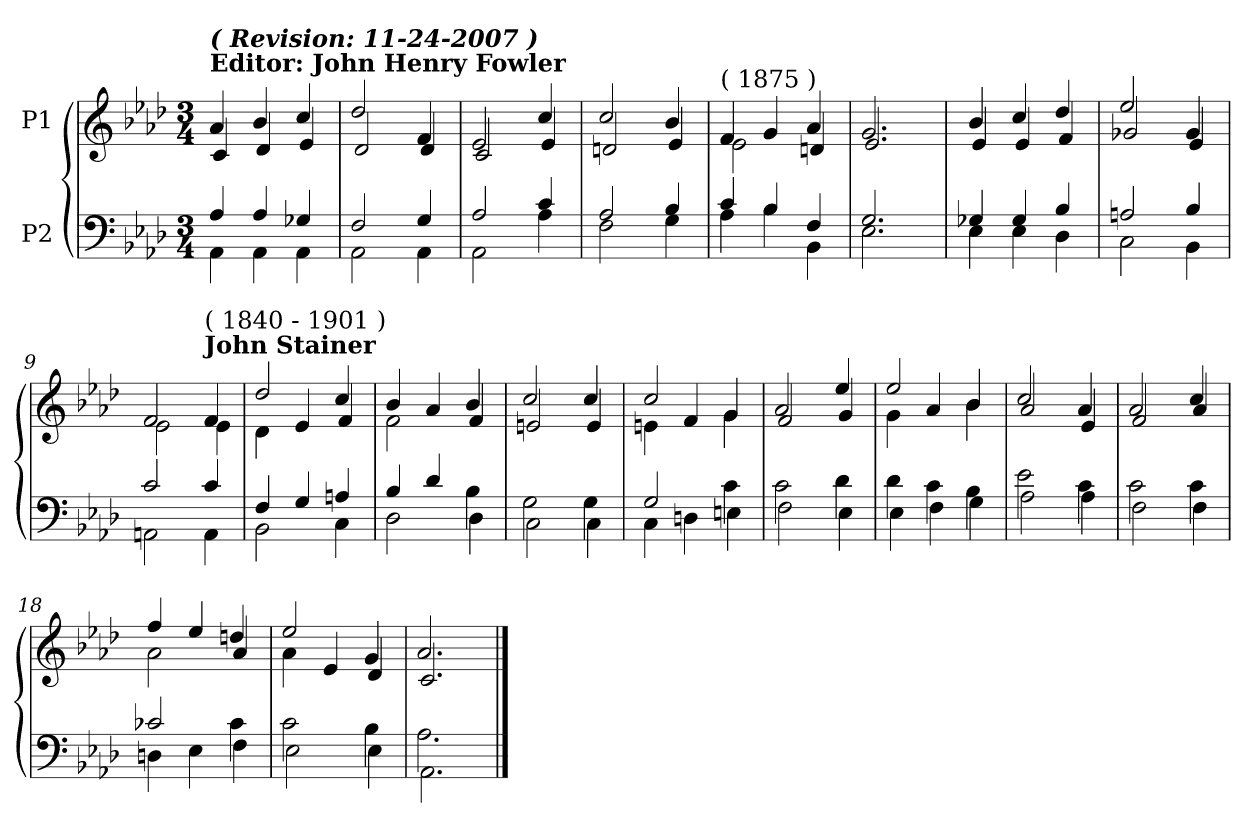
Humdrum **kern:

**kern	**kern
*part2	*part1
*staff2	*staff1
*I"P2	*I"P1
!!LO:PB:g=z
*clefF4	*clefG2
*k[b-e-a-d-]	*k[b-e-a-d-]
*A-:	*A-:
*M3/4	*M3/4
*MM113	*MM113
=1	=1
*^	*^
!	!	!LO:TX:a:B:t=Editor&colon; John Henry Fowler	!
!	!	!LO:TX:a:Bi:t=( Revision&colon; 11-24-2007 )	!
4A-i/	4AA-i\	4a-i/	4ci/
4A-i/	4AA-i\	4b-i/	4d-i/
4G-Xi/	4AA-i\	4cci/	4e-i/
=2	=2	=2	=2
2Fi/	2AA-i\	2dd-i/	2d-i/
4Gi/	4AA-i\	4fi/	4d-i/
=3	=3	=3	=3
2A-i/	2AA-i\	2e-i/	2ci/
4ci/	4A-i\	4cci/	4e-i/
=4	=4	=4	=4
2A-i/	2Fi\	2cci/	2dni/
4B-i/	4Gi\	4b-i/	4e-i/
=5	=5	=5	=5
!	!	!LO:TX:a:t=( 1875 )	!
4ci/	4A-i\	4fi/	2e-i\
4B-i/	4B-i\	4gi/	.
4Fi/	4BB-i\	4a-i/	4dni/
=6	=6	=6	=6
2.Gi/	2.E-i\	2.gi/	2.e-i/
=7	=7	=7	=7
4G-Xi/	4E-i\	4b-i/	4e-i/
4G-i/	4E-i\	4cci/	4e-i/
4B-i/	4D-i\	4dd-i/	4fi/
=8	=8	=8	=8
2Ani/	2Ci\	2ee-i/	2g-Xi/
4B-i/	4BB-i\	4g-i/	4e-i/
=9	=9	=9	=9
2ci/	2AAni\	2fi/	2e-i\
!	!	!LO:TX:a:B:t=John Stainer	!
!	!	!LO:TX:a:t=( 1840 - 1901 )	!
4ci/	4AAi\	4fi/	4e-i\
=10	=10	=10	=10
4Fi/	2BB-i\	2dd-i/	4d-i\
4Gi/	.	.	4e-i/
4Ani/	4Ci\	4cci/	4fi/
!!LO:LB:g=z	!!
=11	=11	=11	=11
4B-i/	2D-i\	4b-i/	2fi\
4d-i/	.	4a-i/	.
4B-i\	4D-i\	4b-i/	4fi/
=12	=12	=12	=12
2Gi\	2Ci\	2cci/	2eni/
4Gi\	4Ci\	4cci/	4ei/
=13	=13	=13	=13
2Gi/	4Ci\	2cci/	4eni\
.	4Dni\	.	4fi/
4ci\	4Eni\	4gi/	4gi\
=14	=14	=14	=14
2ci\	2Fi\	2a-i/	2fi/
4d-i\	4E-i\	4ee-i/	4gi/
=15	=15	=15	=15
4d-i\	4E-i\	2ee-i/	4gi\
4ci\	4Fi\	.	4a-i/
4B-i\	4Gi\	4b-i/	4b-i\
=16	=16	=16	=16
2e-i\	2A-i\	2cci/	2a-i/
4ci\	4A-i\	4a-i/	4e-i/
=17	=17	=17	=17
2ci\	2Fi\	2a-i/	2fi/
4ci\	4Fi\	4cci/	4a-i/
=18	=18	=18	=18
2c-Xi/	4Dni\	4ffi/	2a-i\
.	4E-i\	4ee-i/	.
4c-i\	4Fi\	4ddni/	4a-i/
=19	=19	=19	=19
2ci\	2E-i\	2ee-i/	4a-i\
.	.	.	4e-i/
4B-i\	4E-i\	4gi/	4d-i/
=20	=20	=20	=20
2.A-i\	2.AA-i\	2.a-i/	2.ci/
*v	*v	*	*
*	*v	*v
==	==
*-	*-
